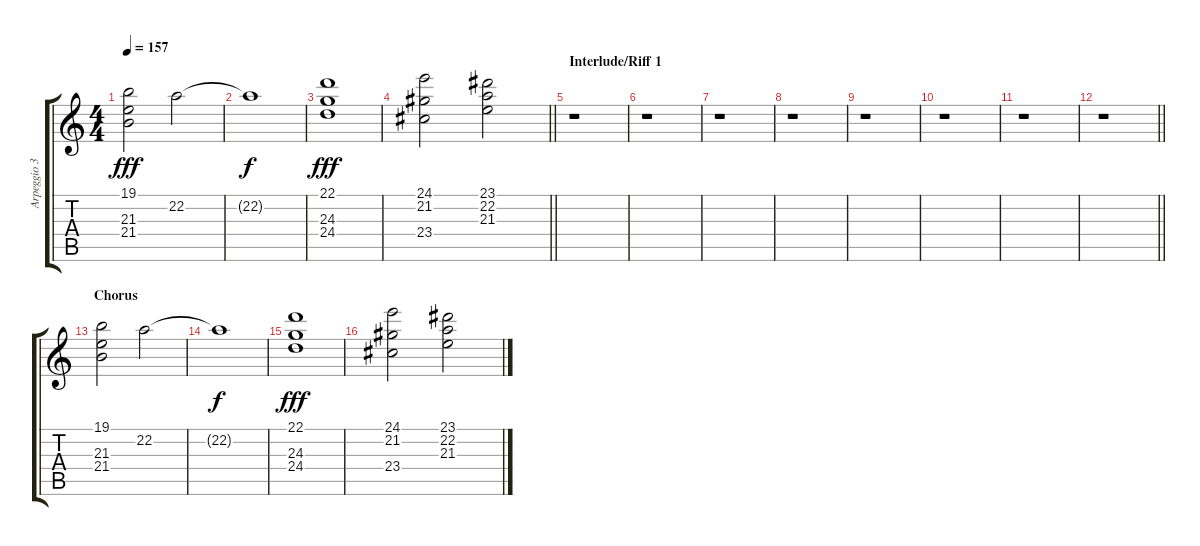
\track ("Arpeggio 3" "Arpeggio 3") {instrument synthstrings2}
\staff {score tabs}
\tuning (E4 B3 G3 D3 A2 E2) {hide}
\ts (4 4)
\tempo 157
\clef g2
\ks c
(19.1 21.3 21.4).2{dy fff} 22.2.2 |
22.2{t}.1{dy f} |
(22.1 24.3 24.4).1{dy fff} |
\barLineRight lightlight
(24.1 21.2 23.4).2 (23.1 22.2 21.3).2 |
\section ("" "Interlude/Riff 1")
r.1 |
r.1 |
r.1 |
r.1 |
r.1 |
r.1 |
r.1 |
\barLineRight lightlight
r.1 |
\section ("" "Chorus")
(19.1 21.3 21.4).2 22.2.2 |
22.2{t}.1{dy f} |
(22.1 24.3 24.4).1{dy fff} |
(24.1 21.2 23.4).2 (23.1 22.2 21.3).2
